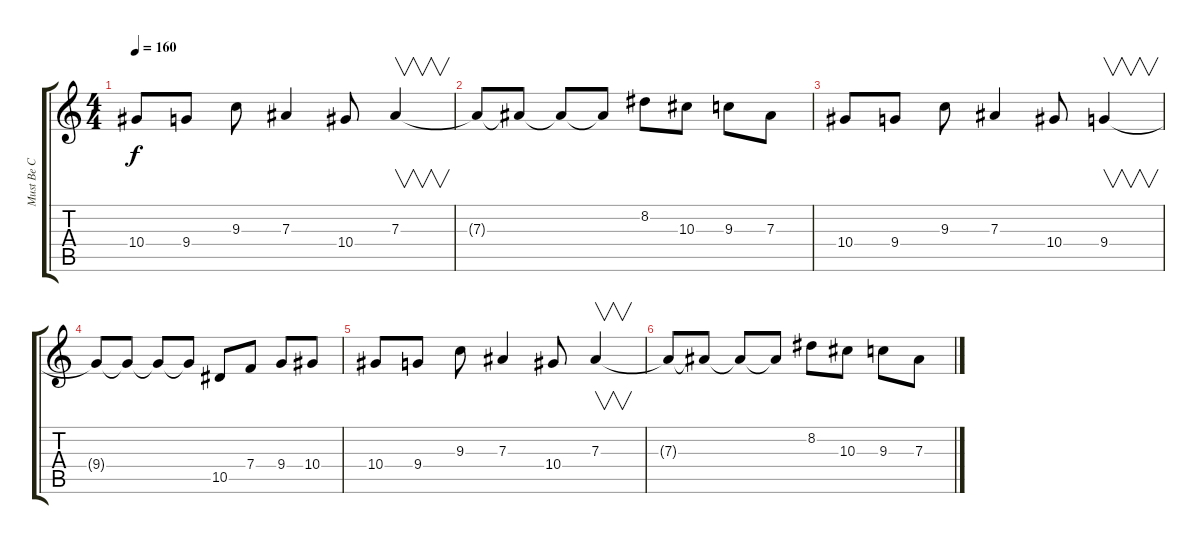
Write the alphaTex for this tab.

\track ("Must Be C Tuned" "Must Be C ") {instrument distortionguitar}
\staff {score tabs}
\tuning (C4 G3 Eb3 Bb2 F2 C2) {hide}
\ts (4 4)
\tempo 160
\clef g2
\ks c
10.4.8{dy f} 9.4.8 9.3.8 7.3.4 10.4.8 7.3.4{v} |
7.3{t}.8 7.3{t}.8 7.3{t}.8 7.3{t}.8 8.2.8 10.3.8 9.3.8 7.3.8 |
10.4.8 9.4.8 9.3.8 7.3.4 10.4.8 9.4.4{v} |
9.4{t}.8 9.4{t}.8 9.4{t}.8 9.4{t}.8 10.5.8 7.4.8 9.4.8 10.4.8 |
10.4.8 9.4.8 9.3.8 7.3.4 10.4.8 7.3.4{v} |
7.3{t}.8 7.3{t}.8 7.3{t}.8 7.3{t}.8 8.2.8 10.3.8 9.3.8 7.3.8
